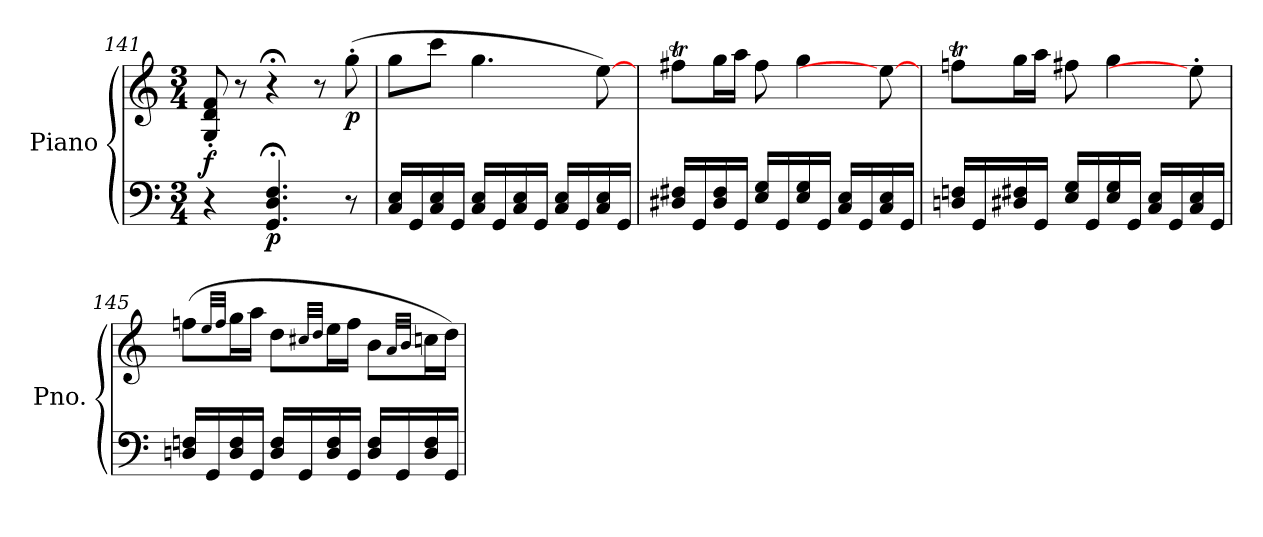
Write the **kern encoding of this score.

**kern	**kern	**dynam
*part1	*part1	*part1
*staff2	*staff1	*staff1/2
*I"Piano	*	*
*I'Pno.	*	*
*clefF4	*clefG2	*
*k[]	*k[]	*
*M3/4	*M3/4	*
=141	=141	=141
!	!	!LO:DY:b
4r	8G/' 8d/' 8f/'	f
.	8r	.
!	!	!LO:DY:b=2
4.GG/;< 4.D/;< 4.F/;<	4r;<	p
.	8r	.
!	!	!LO:DY:b
8r	(>8gg'\	p
=142	=142	=142
16C/ 16E/LL	8gg\L	.
16GG/	.	.
16C/ 16E/	8ccc\J	.
16GG/JJ	.	.
16C/ 16E/LL	4.gg\	.
16GG/	.	.
16C/ 16E/	.	.
16GG/JJ	.	.
16C/ 16E/LL	.	.
16GG/	.	.
16C/ 16E/	[8ee\)	.
16GG/JJ	.	.
=143	=143	=143
16D#X/ 16F#X/LL	8ff#Xt\L	.
16GG/	.	.
16D#/ 16F#/	16gg\L	.
16GG/JJ	16aa\JJ	.
16E/ 16G/LL	8ff#\	.
16GG/	.	.
16E/ 16G/	4gg\	.
16GG/JJ	.	.
16C/ 16E/LL	.	.
16GG/	.	.
16C/ 16E/	8ee\_	.
16GG/JJ	.	.
=144	=144	=144
16Dn/ 16Fn/LL	8ffnT\L	.
16GG/	.	.
16D#X/ 16F#X/	16gg\L	.
16GG/JJ	16aa\JJ	.
16E/ 16G/LL	8ff#X\	.
16GG/	.	.
16E/ 16G/	4gg\	.
16GG/JJ	.	.
16C/ 16E/LL	.	.
16GG/	.	.
16C/ 16E/	8ee'\]	.
16GG/JJ	.	.
!!LO:LB:g=z
=145	=145	=145
16Dn/ 16Fn/LL	(>8ffn\L	.
16GG/	.	.
.	32qee/LLL	.
.	32qff/JJJ	.
16D/ 16F/	16gg\L	.
16GG/JJ	16aa\JJ	.
16D/ 16F/LL	8dd\L	.
16GG/	.	.
.	32qcc#X/LLL	.
.	32qdd/JJJ	.
16D/ 16F/	16ee\L	.
16GG/JJ	16ff\JJ	.
16D/ 16F/LL	8b\L	.
16GG/	.	.
.	32qa/LLL	.
.	32qb/JJJ	.
16D/ 16F/	16ccn\L	.
16GG/JJ	16dd\JJ)	.
=	=	=
*-	*-	*-
